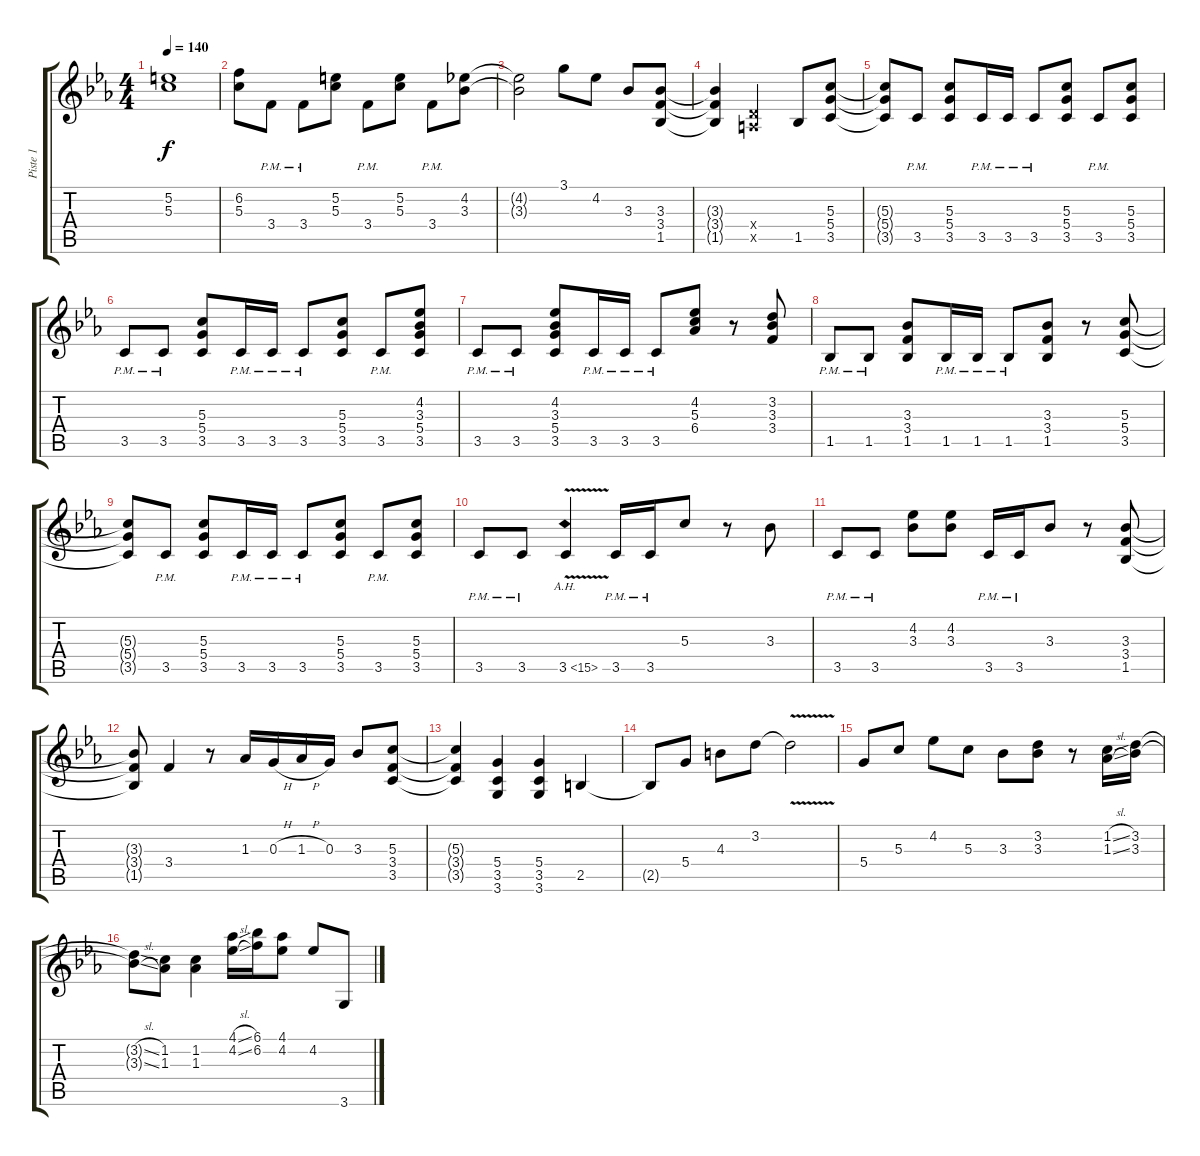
\track ("Piste 1" "Piste 1") {instrument overdrivenguitar}
\staff {score tabs}
\tuning (E4 B3 G3 D3 A2 E2) {hide}
\ts (4 4)
\tempo 140
\clef g2
\ks eb
(5.2{t} 5.3{t}).1{dy f} |
(6.2 5.3).8 3.4{pm}.8 3.4{pm}.8 (5.2 5.3).8 3.4{pm}.8 (5.2 5.3).8 3.4{pm}.8 (4.2 3.3).8 |
(4.2{t} 3.3{t}).2 3.1.8 4.2.8 3.3.8 (3.3 3.4 1.5).8 |
(3.3{t} 3.4{t} 1.5{t}).4 (0.4{x} 0.5{x}).2 1.5.8 (5.3 5.4 3.5).8 |
(5.3{t} 5.4{t} 3.5{t}).8 3.5{pm}.8 (5.3 5.4 3.5).8 3.5{pm}.16 3.5{pm}.16 3.5{pm}.8 (5.3 5.4 3.5).8 3.5{pm}.8 (5.3 5.4 3.5).8 |
3.5{pm}.8 3.5{pm}.8 (5.3 5.4 3.5).8 3.5{pm}.16 3.5{pm}.16 3.5{pm}.8 (5.3 5.4 3.5).8 3.5{pm}.8 (4.2 3.3 5.4 3.5).8 |
3.5{pm}.8 3.5{pm}.8 (4.2 3.3 5.4 3.5).8 3.5{pm}.16 3.5{pm}.16 3.5{pm}.8 (4.2 5.3 6.4).8 r.8 (3.2 3.3 3.4).8 |
1.5{pm}.8 1.5{pm}.8 (3.3 3.4 1.5).8 1.5{pm}.16 1.5{pm}.16 1.5{pm}.8 (3.3 3.4 1.5).8 r.8 (5.3 5.4 3.5).8 |
(5.3{t} 5.4{t} 3.5{t}).8 3.5{pm}.8 (5.3 5.4 3.5).8 3.5{pm}.16 3.5{pm}.16 3.5{pm}.8 (5.3 5.4 3.5).8 3.5{pm}.8 (5.3 5.4 3.5).8 |
3.5{pm}.8 3.5{pm}.8 3.5{ah 12 v}.4 3.5{pm}.16 3.5{pm}.16 5.3.8 r.8 3.3.8 |
3.5{pm}.8 3.5{pm}.8 (4.2 3.3).8 (4.2 3.3).8 3.5{pm}.16 3.5{pm}.16 3.3.8 r.8 (3.3 3.4 1.5).8 |
(3.3{t} 3.4{t} 1.5{t}).8 3.4.4 r.8 1.3.16 0.3{h}.16 1.3{h}.16 0.3.16 3.3.8 (5.3 3.4 3.5).8 |
(5.3{t} 3.4{t} 3.5{t}).4 (5.4 3.5 3.6).4 (5.4 3.5 3.6).4 2.5.4 |
2.5{t}.8 5.4.8 4.3.8 3.2.8 3.2{v t}.2 |
5.4.8 5.3.8 4.2.8 5.3.8 3.3.8 (3.2 3.3).8 r.8 (1.2{sl} 1.3{sl}).16 (3.2 3.3).16 |
(3.2{sl t} 3.3{sl t}).8 (1.2 1.3).8 (1.2 1.3).4 (4.1{sl} 4.2{sl}).16 (6.1 6.2).16 (4.1 4.2).8 4.2.8 3.6.8
